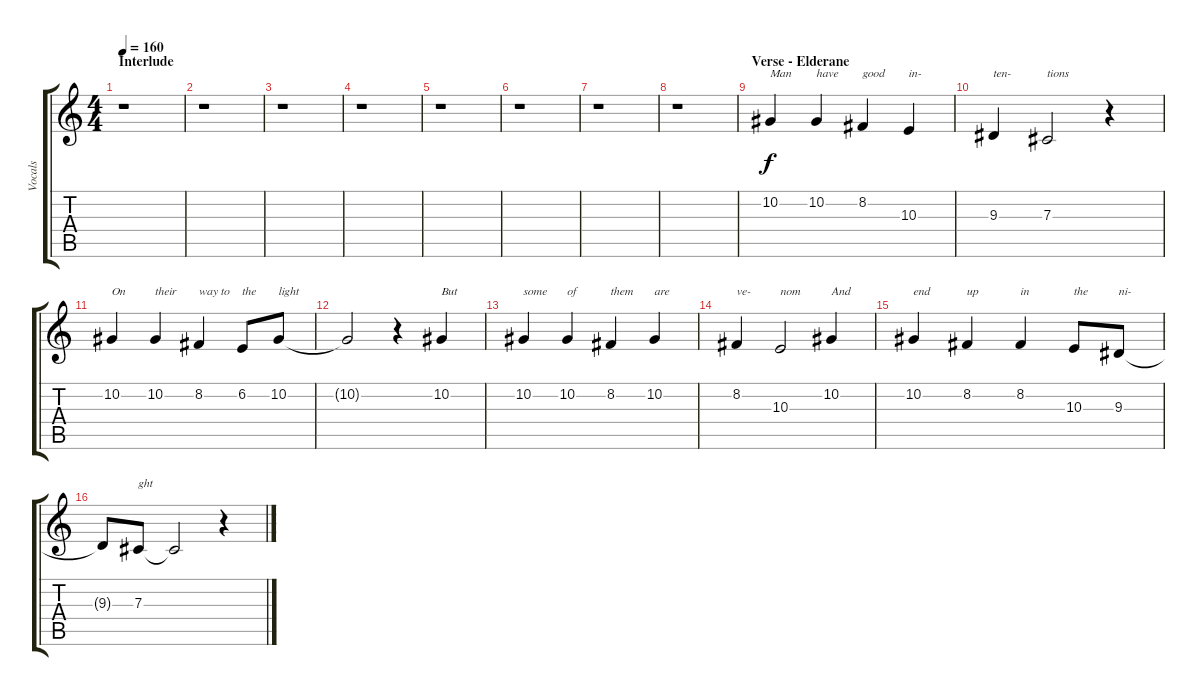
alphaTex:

\track ("Vocals" "Vocals") {instrument choiraahs}
\staff {score tabs}
\tuning (Eb4 Bb3 Gb3 Db3 Ab2 Eb2) {hide}
\ts (4 4)
\section ("" "Interlude")
\tempo 160
\clef g2
\ks c
r.1{dy f} |
r.1 |
r.1 |
r.1 |
r.1 |
r.1 |
r.1 |
r.1 |
\section ("" "Verse - Elderane")
10.2.4{txt "Man"} 10.2.4{txt "have"} 8.2.4{txt "good"} 10.3.4{txt "in-"} |
9.3.4{txt "ten-"} 7.3.2{txt "tions"} r.4 |
10.2.4{txt "On"} 10.2.4{txt "their"} 8.2.4{txt "way to"} 6.2.8{txt "the"} 10.2.8{txt "light"} |
10.2{t}.2 r.4 10.2.4{txt "But"} |
10.2.4{txt "some"} 10.2.4{txt "of"} 8.2.4{txt "them"} 10.2.4{txt "are"} |
8.2.4{txt "ve-"} 10.3.2{txt "nom"} 10.2.4{txt "And"} |
10.2.4{txt "end"} 8.2.4{txt "up"} 8.2.4{txt "in"} 10.3.8{txt "the"} 9.3.8{txt "ni-"} |
9.3{t}.8 7.3.8{txt "ght"} 7.3{t}.2 r.4
